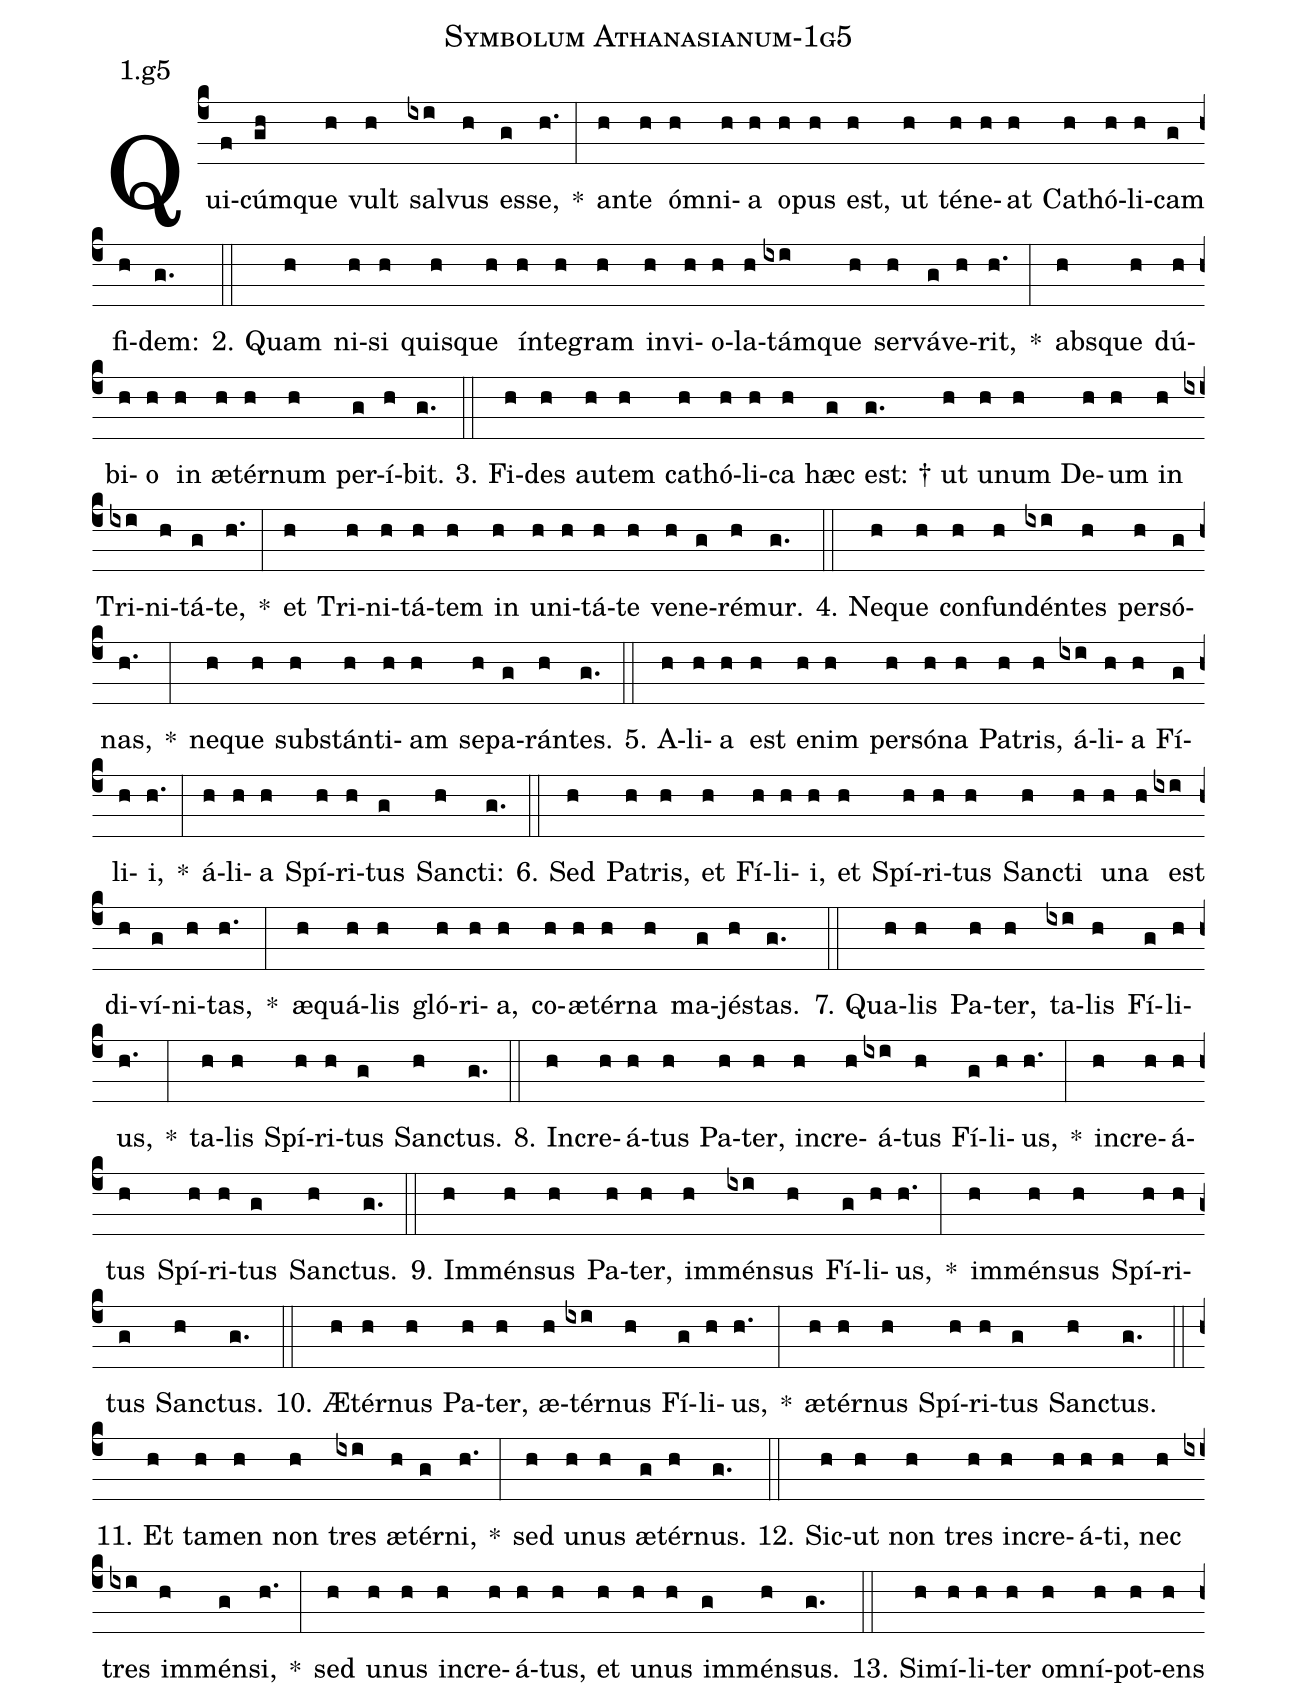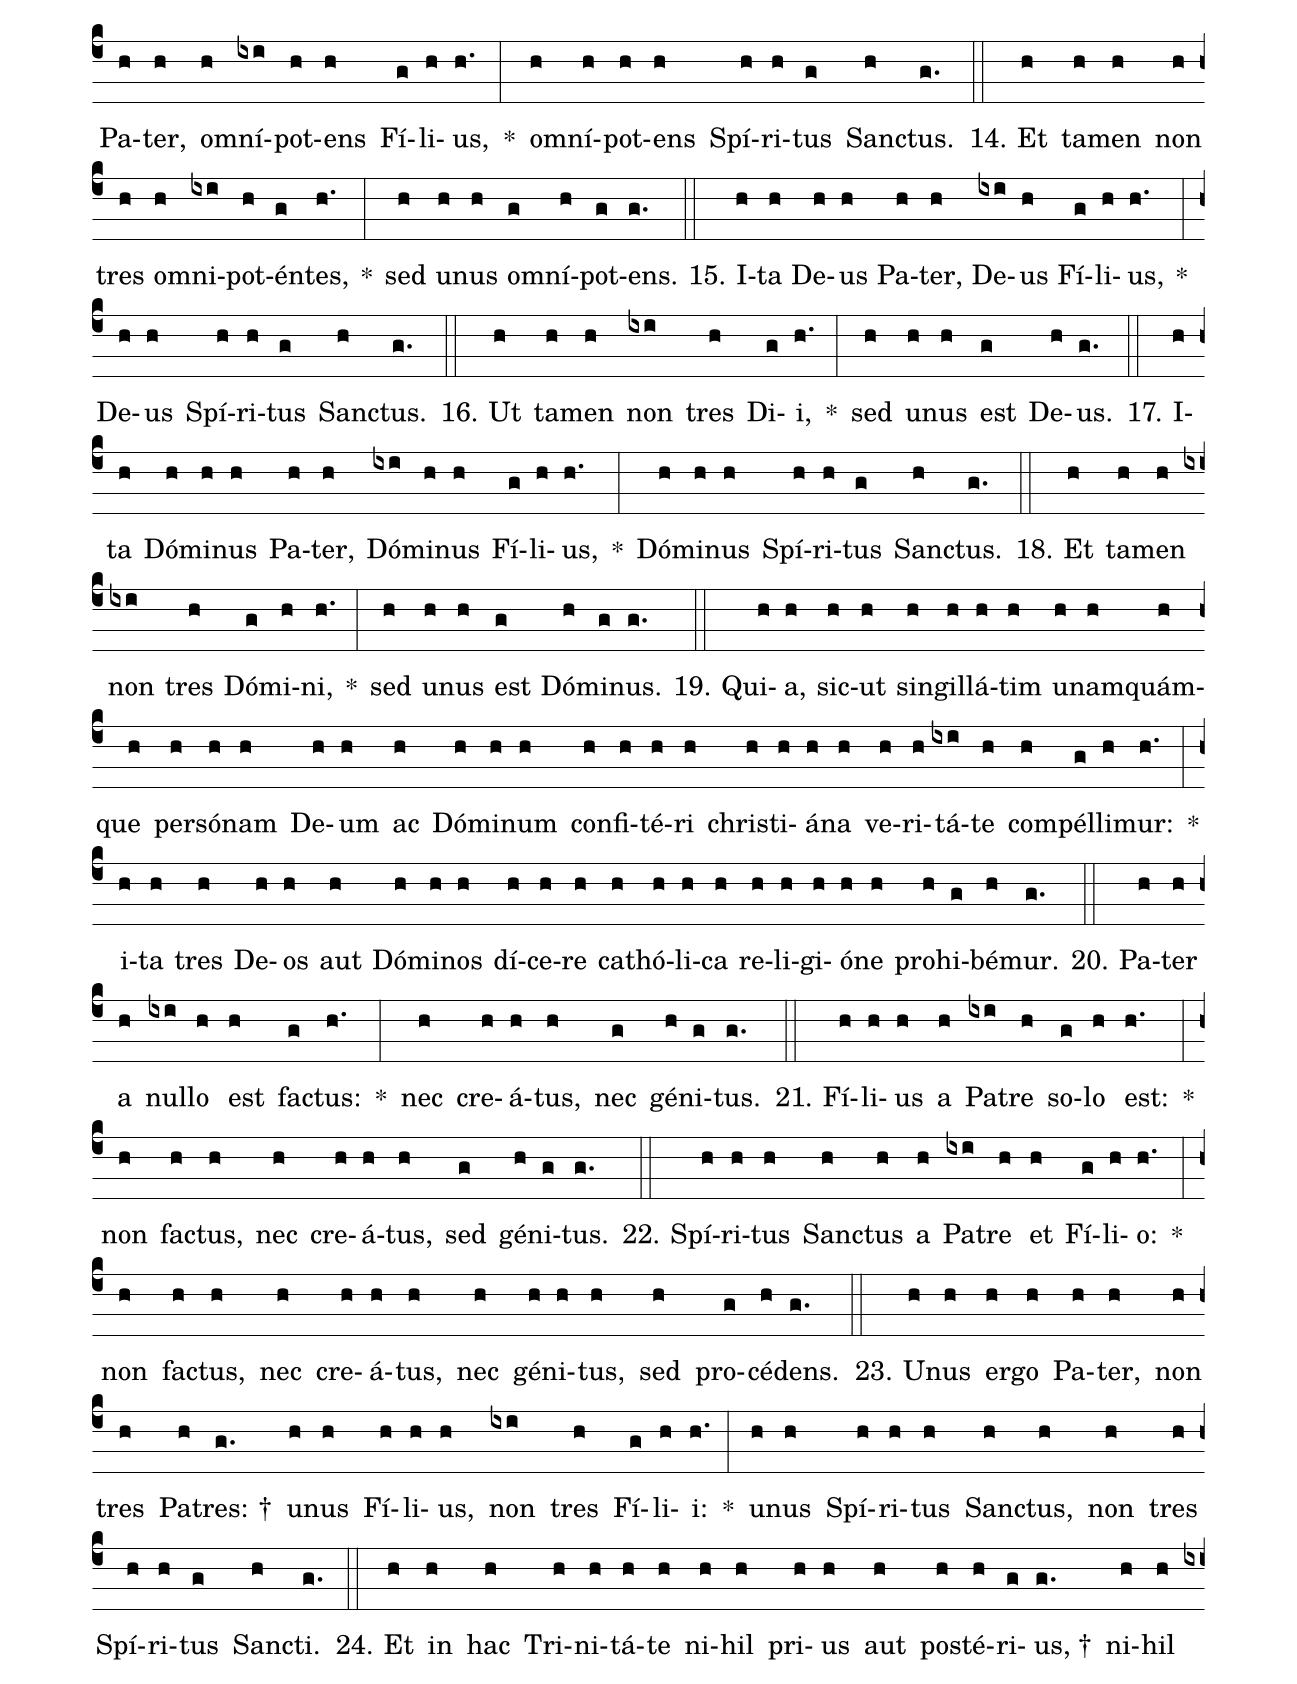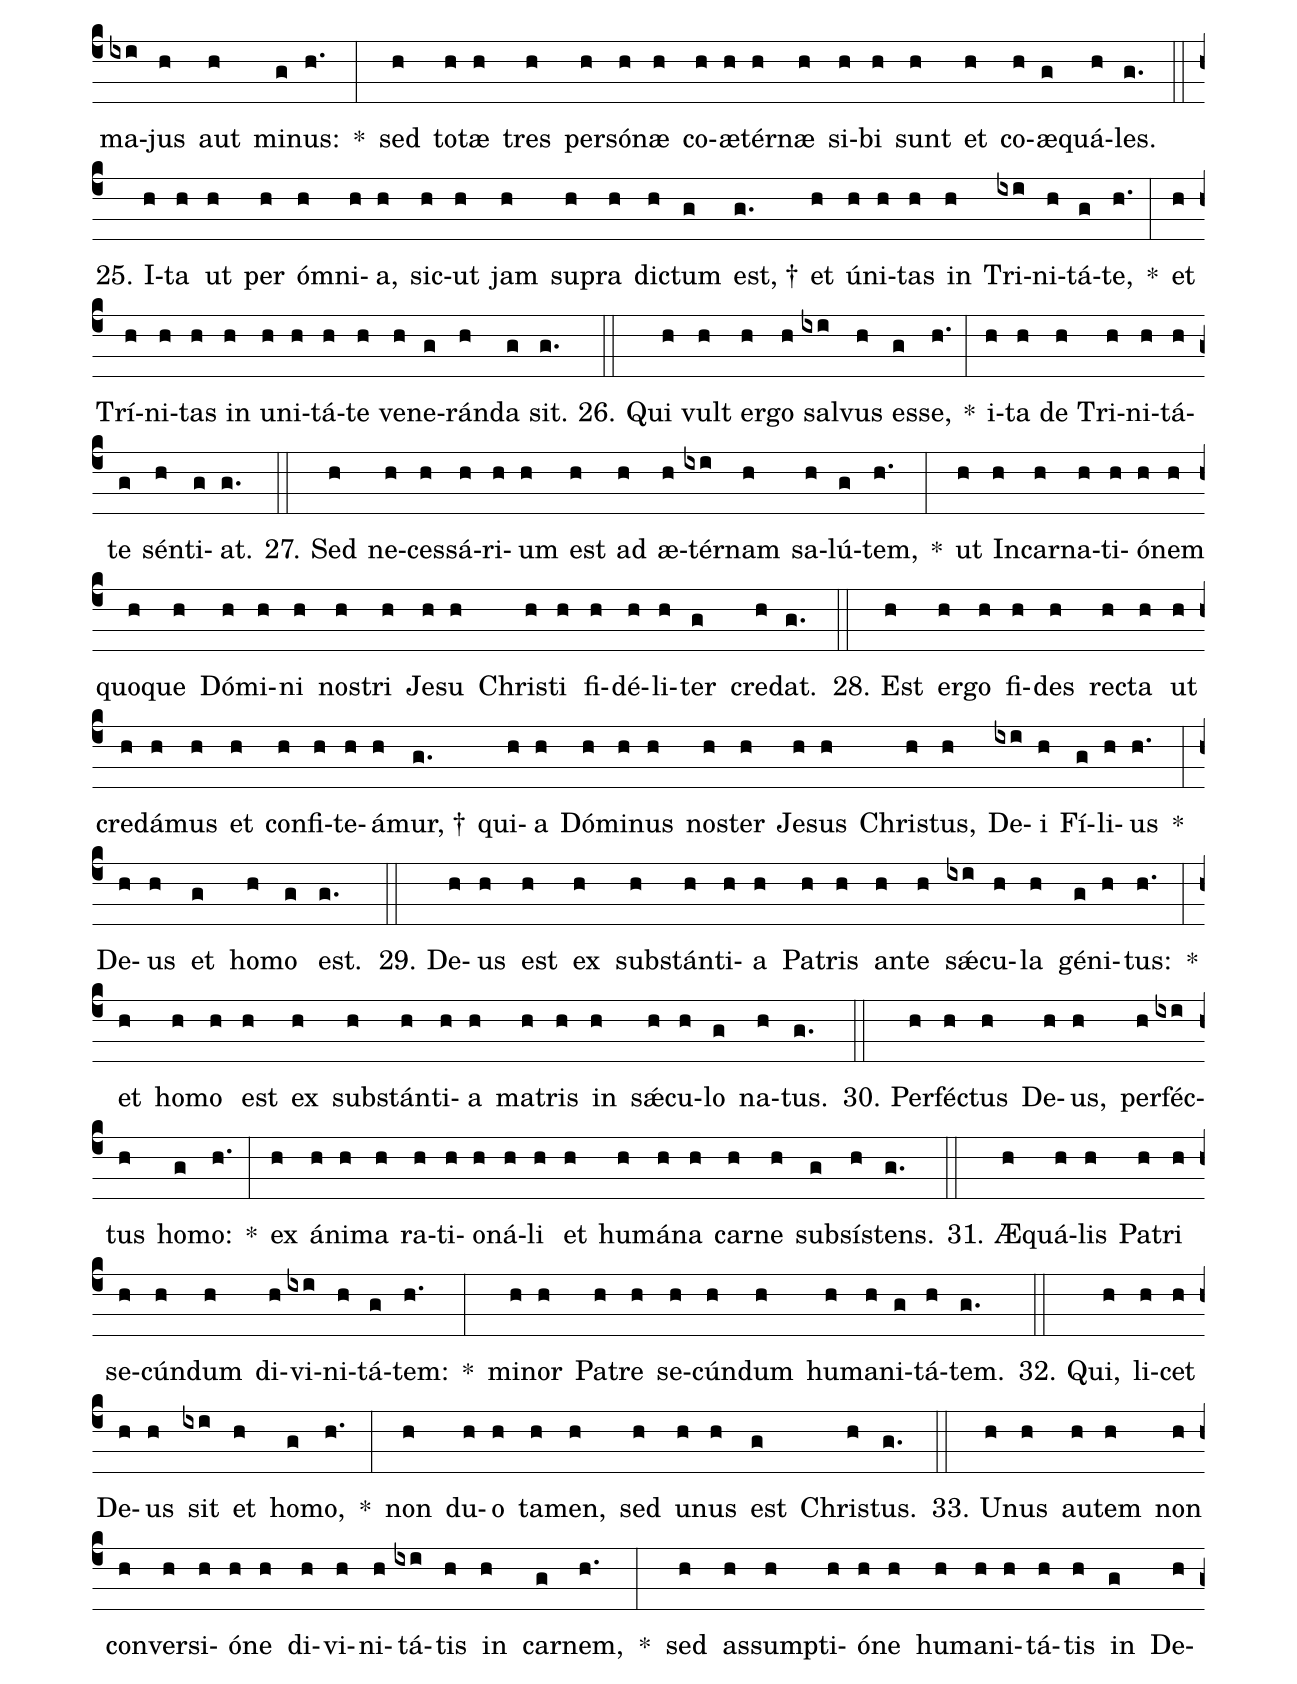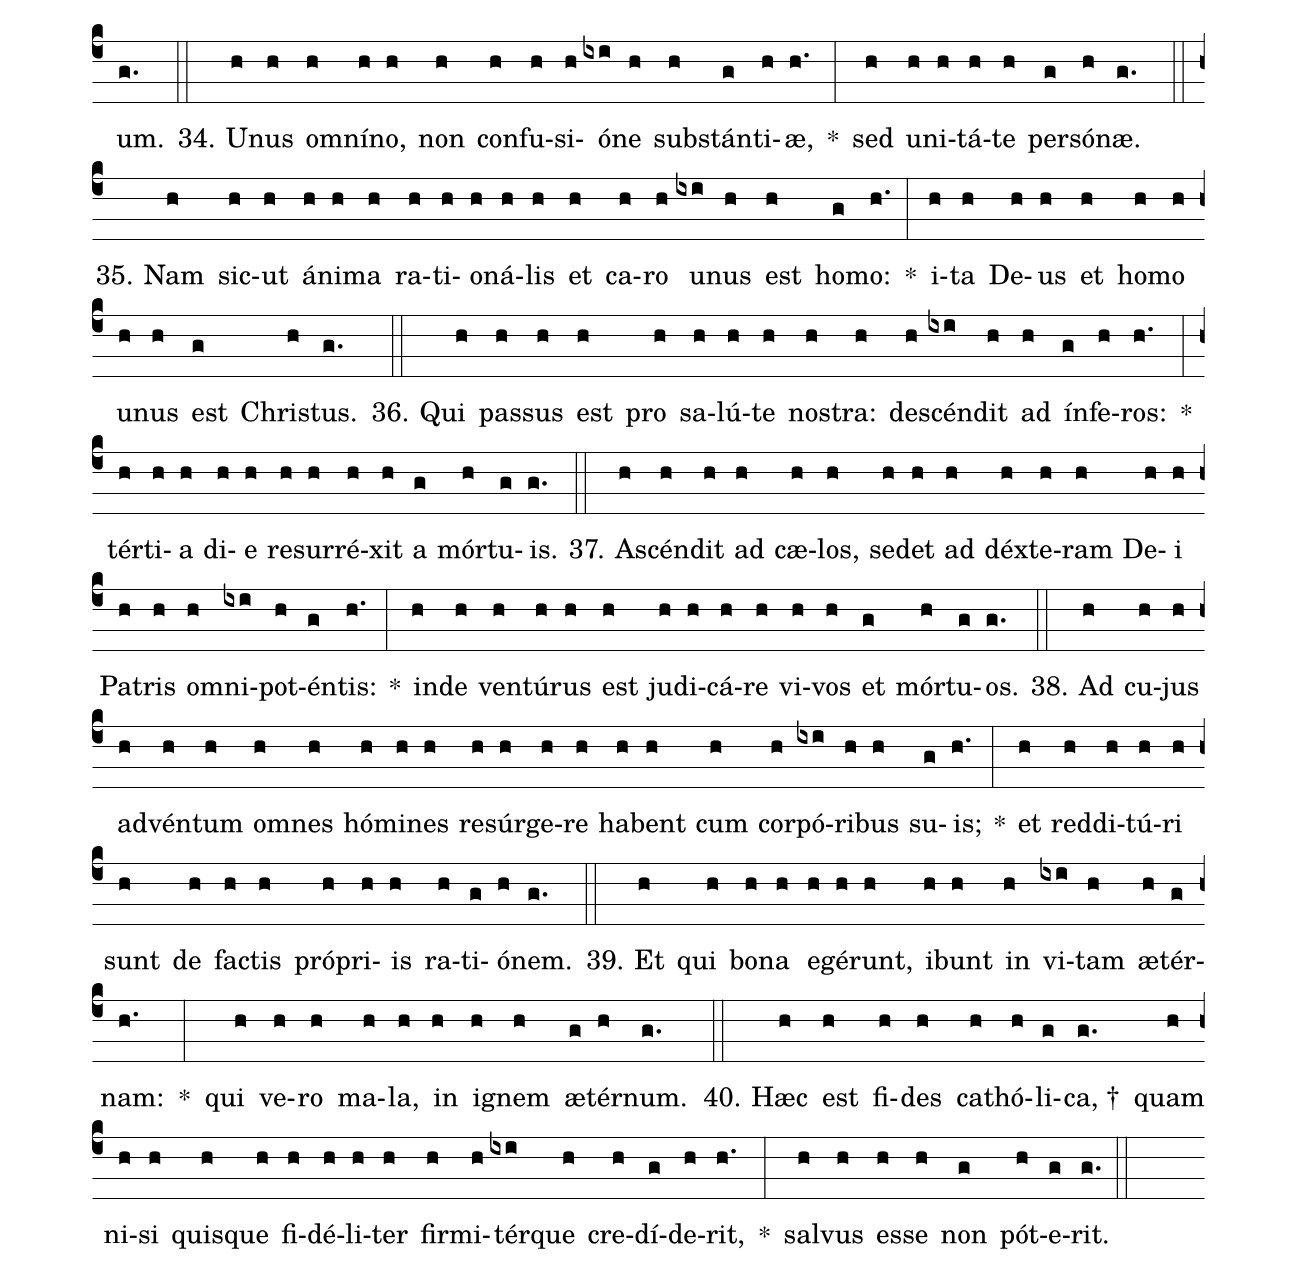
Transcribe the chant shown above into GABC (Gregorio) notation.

name: Symbolum Athanasianum-1g5;
annotation: 1.g5;
%%
(c4)Qui(f)cúm(gh)que(h) vult(h) sal(ixi)vus(h) es(g)se,(h.) *(:) an(h)te(h) óm(h)ni(h)a(h) o(h)pus(h) est,(h) ut(h) té(h)ne(h)at(h) Ca(h)thó(h)li(h)cam(g) fi(h)dem:(g.) (::)
2. Quam(h) ni(h)si(h) quis(h)que(h) ín(h)te(h)gram(h) in(h)vi(h)o(h)la(h)tám(ixi)que(h) ser(h)vá(g)ve(h)rit,(h.) *(:) abs(h)que(h) dú(h)bi(h)o(h) in(h) æ(h)tér(h)num(h) per(g)í(h)bit.(g.) (::)
3. Fi(h)des(h) au(h)tem(h) ca(h)thó(h)li(h)ca(h) hæc(g) est: †(g.) ut(h) u(h)num(h) De(h)um(h) in(h) Tri(ixi)ni(h)tá(g)te,(h.) *(:) et(h) Tri(h)ni(h)tá(h)tem(h) in(h) u(h)ni(h)tá(h)te(h) ve(h)ne(g)ré(h)mur.(g.) (::)
4. Ne(h)que(h) con(h)fun(h)dén(ixi)tes(h) per(h)só(g)nas,(h.) *(:) ne(h)que(h) sub(h)stán(h)ti(h)am(h) se(h)pa(g)rán(h)tes.(g.) (::)
5. A(h)li(h)a(h) est(h) e(h)nim(h) per(h)só(h)na(h) Pa(h)tris,(h) á(ixi)li(h)a(h) Fí(g)li(h)i,(h.) *(:) á(h)li(h)a(h) Spí(h)ri(h)tus(g) Sanc(h)ti:(g.) (::)
6. Sed(h) Pa(h)tris,(h) et(h) Fí(h)li(h)i,(h) et(h) Spí(h)ri(h)tus(h) Sanc(h)ti(h) u(h)na(h) est(ixi) di(h)ví(g)ni(h)tas,(h.) *(:) æ(h)quá(h)lis(h) gló(h)ri(h)a,(h) co(h)æ(h)tér(h)na(h) ma(g)jés(h)tas.(g.) (::)
7. Qua(h)lis(h) Pa(h)ter,(h) ta(ixi)lis(h) Fí(g)li(h)us,(h.) *(:) ta(h)lis(h) Spí(h)ri(h)tus(g) Sanc(h)tus.(g.) (::)
8. In(h)cre(h)á(h)tus(h) Pa(h)ter,(h) in(h)cre(h)á(ixi)tus(h) Fí(g)li(h)us,(h.) *(:) in(h)cre(h)á(h)tus(h) Spí(h)ri(h)tus(g) Sanc(h)tus.(g.) (::)
9. Im(h)mén(h)sus(h) Pa(h)ter,(h) im(h)mén(ixi)sus(h) Fí(g)li(h)us,(h.) *(:) im(h)mén(h)sus(h) Spí(h)ri(h)tus(g) Sanc(h)tus.(g.) (::)
10. Æ(h)tér(h)nus(h) Pa(h)ter,(h) æ(h)tér(ixi)nus(h) Fí(g)li(h)us,(h.) *(:) æ(h)tér(h)nus(h) Spí(h)ri(h)tus(g) Sanc(h)tus.(g.) (::)
11. Et(h) ta(h)men(h) non(h) tres(ixi) æ(h)tér(g)ni,(h.) *(:) sed(h) u(h)nus(h) æ(g)tér(h)nus.(g.) (::)
12. Sic(h)ut(h) non(h) tres(h) in(h)cre(h)á(h)ti,(h) nec(h) tres(ixi) im(h)mén(g)si,(h.) *(:) sed(h) u(h)nus(h) in(h)cre(h)á(h)tus,(h) et(h) u(h)nus(h) im(g)mén(h)sus.(g.) (::)
13. Si(h)mí(h)li(h)ter(h) om(h)ní(h)pot(h)ens(h) Pa(h)ter,(h) om(h)ní(ixi)pot(h)ens(h) Fí(g)li(h)us,(h.) *(:) om(h)ní(h)pot(h)ens(h) Spí(h)ri(h)tus(g) Sanc(h)tus.(g.) (::)
14. Et(h) ta(h)men(h) non(h) tres(h) om(h)ni(ixi)pot(h)én(g)tes,(h.) *(:) sed(h) u(h)nus(h) om(g)ní(h)pot(g)ens.(g.) (::)
15. I(h)ta(h) De(h)us(h) Pa(h)ter,(h) De(ixi)us(h) Fí(g)li(h)us,(h.) *(:) De(h)us(h) Spí(h)ri(h)tus(g) Sanc(h)tus.(g.) (::)
16. Ut(h) ta(h)men(h) non(ixi) tres(h) Di(g)i,(h.) *(:) sed(h) u(h)nus(h) est(g) De(h)us.(g.) (::)
17. I(h)ta(h) Dó(h)mi(h)nus(h) Pa(h)ter,(h) Dó(ixi)mi(h)nus(h) Fí(g)li(h)us,(h.) *(:) Dó(h)mi(h)nus(h) Spí(h)ri(h)tus(g) Sanc(h)tus.(g.) (::)
18. Et(h) ta(h)men(h) non(ixi) tres(h) Dó(g)mi(h)ni,(h.) *(:) sed(h) u(h)nus(h) est(g) Dó(h)mi(g)nus.(g.) (::)
19. Qui(h)a,(h) sic(h)ut(h) sin(h)gil(h)lá(h)tim(h) u(h)nam(h)quám(h)que(h) per(h)só(h)nam(h) De(h)um(h) ac(h) Dó(h)mi(h)num(h) con(h)fi(h)té(h)ri(h) chris(h)ti(h)á(h)na(h) ve(h)ri(h)tá(ixi)te(h) com(h)pél(g)li(h)mur:(h.) *(:) i(h)ta(h) tres(h) De(h)os(h) aut(h) Dó(h)mi(h)nos(h) dí(h)ce(h)re(h) ca(h)thó(h)li(h)ca(h) re(h)li(h)gi(h)ó(h)ne(h) pro(h)hi(g)bé(h)mur.(g.) (::)
20. Pa(h)ter(h) a(h) nul(ixi)lo(h) est(h) fac(g)tus:(h.) *(:) nec(h) cre(h)á(h)tus,(h) nec(g) gé(h)ni(g)tus.(g.) (::)
21. Fí(h)li(h)us(h) a(h) Pa(ixi)tre(h) so(g)lo(h) est:(h.) *(:) non(h) fac(h)tus,(h) nec(h) cre(h)á(h)tus,(h) sed(g) gé(h)ni(g)tus.(g.) (::)
22. Spí(h)ri(h)tus(h) Sanc(h)tus(h) a(h) Pa(ixi)tre(h) et(h) Fí(g)li(h)o:(h.) *(:) non(h) fac(h)tus,(h) nec(h) cre(h)á(h)tus,(h) nec(h) gé(h)ni(h)tus,(h) sed(h) pro(g)cé(h)dens.(g.) (::)
23. U(h)nus(h) er(h)go(h) Pa(h)ter,(h) non(h) tres(h) Pa(h)tres: †(g.) u(h)nus(h) Fí(h)li(h)us,(h) non(ixi) tres(h) Fí(g)li(h)i:(h.) *(:) u(h)nus(h) Spí(h)ri(h)tus(h) Sanc(h)tus,(h) non(h) tres(h) Spí(h)ri(h)tus(g) Sanc(h)ti.(g.) (::)
24. Et(h) in(h) hac(h) Tri(h)ni(h)tá(h)te(h) ni(h)hil(h) pri(h)us(h) aut(h) post(h)é(h)ri(g)us, †(g.) ni(h)hil(h) ma(ixi)jus(h) aut(h) mi(g)nus:(h.) *(:) sed(h) to(h)tæ(h) tres(h) per(h)só(h)næ(h) co(h)æ(h)tér(h)næ(h) si(h)bi(h) sunt(h) et(h) co(h)æ(g)quá(h)les.(g.) (::)
25. I(h)ta(h) ut(h) per(h) óm(h)ni(h)a,(h) sic(h)ut(h) jam(h) su(h)pra(h) dic(h)tum(g) est, †(g.) et(h) ú(h)ni(h)tas(h) in(h) Tri(ixi)ni(h)tá(g)te,(h.) *(:) et(h) Trí(h)ni(h)tas(h) in(h) u(h)ni(h)tá(h)te(h) ve(h)ne(g)rán(h)da(g) sit.(g.) (::)
26. Qui(h) vult(h) er(h)go(h) sal(ixi)vus(h) es(g)se,(h.) *(:) i(h)ta(h) de(h) Tri(h)ni(h)tá(h)te(g) sén(h)ti(g)at.(g.) (::)
27. Sed(h) ne(h)ces(h)sá(h)ri(h)um(h) est(h) ad(h) æ(h)tér(ixi)nam(h) sa(h)lú(g)tem,(h.) *(:) ut(h) In(h)car(h)na(h)ti(h)ó(h)nem(h) quo(h)que(h) Dó(h)mi(h)ni(h) nos(h)tri(h) Je(h)su(h) Chris(h)ti(h) fi(h)dé(h)li(h)ter(g) cre(h)dat.(g.) (::)
28. Est(h) er(h)go(h) fi(h)des(h) rec(h)ta(h) ut(h) cre(h)dá(h)mus(h) et(h) con(h)fi(h)te(h)á(h)mur, †(g.) qui(h)a(h) Dó(h)mi(h)nus(h) nos(h)ter(h) Je(h)sus(h) Chris(h)tus,(h) De(ixi)i(h) Fí(g)li(h)us(h.) *(:) De(h)us(h) et(g) ho(h)mo(g) est.(g.) (::)
29. De(h)us(h) est(h) ex(h) sub(h)stán(h)ti(h)a(h) Pa(h)tris(h) an(h)te(h) sǽ(ixi)cu(h)la(h) gé(g)ni(h)tus:(h.) *(:) et(h) ho(h)mo(h) est(h) ex(h) sub(h)stán(h)ti(h)a(h) ma(h)tris(h) in(h) sǽ(h)cu(h)lo(g) na(h)tus.(g.) (::)
30. Per(h)féc(h)tus(h) De(h)us,(h) per(h)féc(ixi)tus(h) ho(g)mo:(h.) *(:) ex(h) á(h)ni(h)ma(h) ra(h)ti(h)o(h)ná(h)li(h) et(h) hu(h)má(h)na(h) car(h)ne(h) sub(g)sís(h)tens.(g.) (::)
31. Æ(h)quá(h)lis(h) Pa(h)tri(h) se(h)cún(h)dum(h) di(h)vi(ixi)ni(h)tá(g)tem:(h.) *(:) mi(h)nor(h) Pa(h)tre(h) se(h)cún(h)dum(h) hu(h)ma(h)ni(g)tá(h)tem.(g.) (::)
32. Qui,(h) li(h)cet(h) De(h)us(h) sit(ixi) et(h) ho(g)mo,(h.) *(:) non(h) du(h)o(h) ta(h)men,(h) sed(h) u(h)nus(h) est(g) Chris(h)tus.(g.) (::)
33. U(h)nus(h) au(h)tem(h) non(h) con(h)ver(h)si(h)ó(h)ne(h) di(h)vi(h)ni(h)tá(ixi)tis(h) in(h) car(g)nem,(h.) *(:) sed(h) as(h)sump(h)ti(h)ó(h)ne(h) hu(h)ma(h)ni(h)tá(h)tis(h) in(g) De(h)um.(g.) (::)
34. U(h)nus(h) om(h)ní(h)no,(h) non(h) con(h)fu(h)si(h)ó(ixi)ne(h) sub(h)stán(g)ti(h)æ,(h.) *(:) sed(h) u(h)ni(h)tá(h)te(h) per(g)só(h)næ.(g.) (::)
35. Nam(h) sic(h)ut(h) á(h)ni(h)ma(h) ra(h)ti(h)o(h)ná(h)lis(h) et(h) ca(h)ro(h) u(ixi)nus(h) est(h) ho(g)mo:(h.) *(:) i(h)ta(h) De(h)us(h) et(h) ho(h)mo(h) u(h)nus(h) est(g) Chris(h)tus.(g.) (::)
36. Qui(h) pas(h)sus(h) est(h) pro(h) sa(h)lú(h)te(h) nos(h)tra:(h) de(h)scén(ixi)dit(h) ad(h) ín(g)fe(h)ros:(h.) *(:) tér(h)ti(h)a(h) di(h)e(h) re(h)sur(h)ré(h)xit(h) a(g) mór(h)tu(g)is.(g.) (::)
37. A(h)scén(h)dit(h) ad(h) cæ(h)los,(h) se(h)det(h) ad(h) déx(h)te(h)ram(h) De(h)i(h) Pa(h)tris(h) om(h)ni(ixi)pot(h)én(g)tis:(h.) *(:) in(h)de(h) ven(h)tú(h)rus(h) est(h) ju(h)di(h)cá(h)re(h) vi(h)vos(h) et(g) mór(h)tu(g)os.(g.) (::)
38. Ad(h) cu(h)jus(h) ad(h)vén(h)tum(h) om(h)nes(h) hó(h)mi(h)nes(h) re(h)súr(h)ge(h)re(h) ha(h)bent(h) cum(h) cor(h)pó(ixi)ri(h)bus(h) su(g)is;(h.) *(:) et(h) red(h)di(h)tú(h)ri(h) sunt(h) de(h) fac(h)tis(h) pró(h)pri(h)is(h) ra(h)ti(g)ó(h)nem.(g.) (::)
39. Et(h) qui(h) bo(h)na(h) e(h)gé(h)runt,(h) i(h)bunt(h) in(h) vi(ixi)tam(h) æ(h)tér(g)nam:(h.) *(:) qui(h) ve(h)ro(h) ma(h)la,(h) in(h) i(h)gnem(h) æ(g)tér(h)num.(g.) (::)
40. Hæc(h) est(h) fi(h)des(h) ca(h)thó(h)li(g)ca, †(g.) quam(h) ni(h)si(h) quis(h)que(h) fi(h)dé(h)li(h)ter(h) fir(h)mi(h)tér(ixi)que(h) cre(h)dí(g)de(h)rit,(h.) *(:) sal(h)vus(h) es(h)se(h) non(g) pót(h)e(g)rit.(g.) (::)
